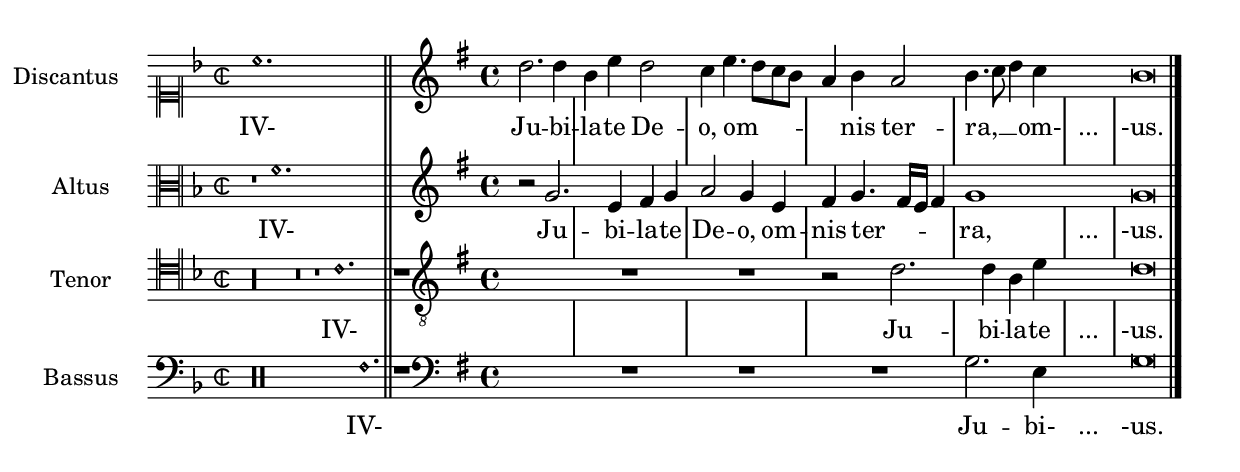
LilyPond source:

%% Do not edit this file; it is auto-generated from LSR http://lsr.dsi.unimi.it
%% This file is in the public domain.
\version "2.12.0"

\header {
  lsrtags = "ancient-notation, template"

  texidoces = "
Al transcribir música mensural, es útil un «incipit» al compienzo
de la pieza para indicar la tonalidad y el tempo
originales. Aunque los músicos actuales están acostumbrados a las
barras de compás para reconocer con más facilidad los patrones
rítmicos, durante el período de la música mensural aún no se
habíen inventado las líneas divisorias; de hecho, la medida solía
cambiar a cada pocas notas. Como compromiso, a menudo las líneas
divisorias se imprimen entre los pentagramas en vez de hacerlo
encima de ellos.

"
  doctitlees = "Plantilla de notación de música antigua (transcripción moderna de música mensural)"
  
  texidocde = "
Bei der Transkription von Mensuralmusik ist es oft erwünscht, ein 
Incipit an den Anfang des Stückes zu stellen, damit klar ist, wie 
Tempo und Schlüssel in der Originalnotation gesetzt waren. Während 
heutzutage Musiker an Taktlinien gewöhnt sind, um Rhythmen schneller 
zu erkennen, wurden diese in der Mensuralmusik nicht verwendet. 
Tatsächlich ändern sich die Rhythmen auch oft alle paar Noten. Als 
ein Kompromiss werden die Notenlinien nicht auf dem System, sondern 
zwischen den Systemen geschrieben.
"

  texidocfr = "
Lorsque l'on transcrit de la musique mensurale, il est d'usage 
d'indiquer en début de partition,  par un « incipit », les tonalité 
et tempo originaux.  De nos jours, les musiciens ont l'habitude de 
voir des barres de mesure qui les aide à appréhender la structure 
rythmique.  Ces barres n'existaient pas du temps où ces œuvres ont 
été écrites ; en fait, la métrique évoluait au fil de la pièce.  Un 
compromis consiste à imprimer des barres de mesure entre les portées 
plutôt que sur la portée elle-même.

"
  doctitle = "Exemples de notation ancienne -- transcription moderne de musique mensurale"

  texidoc = "
When transcribing mensural music, an incipit at the beginning of the
piece is useful to indicate the original key and tempo. While today
musicians are used to bar lines in order to faster recognize rhythmic
patterns, bar lines were not yet invented during the period of mensural
music; in fact, the meter often changed after every few notes. As a
compromise, bar lines are often printed between the staves rather than
on the staves. 

"
  doctitle = "Ancient notation template -- modern transcription of mensural music"
} % begin verbatim

global = {
  \set Score.skipBars = ##t

  % incipit
  \once \override Score.SystemStartBracket #'transparent = ##t
  \override Score.SpacingSpanner #'spacing-increment = #1.0 % tight spacing
  \key f \major
  \time 2/2
  \once \override Staff.TimeSignature #'style = #'neomensural
  \override Voice.NoteHead #'style = #'neomensural
  \override Voice.Rest #'style = #'neomensural
  \set Staff.printKeyCancellation = ##f
  \cadenzaOn % turn off bar lines
  \skip 1*10
  \once \override Staff.BarLine #'transparent = ##f
  \bar "||"
  \skip 1*1 % need this extra \skip such that clef change comes
            % after bar line
  \bar ""

  % main
  \revert Score.SpacingSpanner #'spacing-increment % CHECK: no effect?
  \cadenzaOff % turn bar lines on again
  \once \override Staff.Clef #'full-size-change = ##t
  \set Staff.forceClef = ##t
  \key g \major
  \time 4/4
  \override Voice.NoteHead #'style = #'default
  \override Voice.Rest #'style = #'default

  % FIXME: setting printKeyCancellation back to #t must not
  % occur in the first bar after the incipit.  Dto. for forceClef.
  % Therefore, we need an extra \skip.
  \skip 1*1
  \set Staff.printKeyCancellation = ##t
  \set Staff.forceClef = ##f

  \skip 1*7 % the actual music

  % let finis bar go through all staves
  \override Staff.BarLine #'transparent = ##f

  % finis bar
  \bar "|."
}

discantusNotes = {
  \transpose c' c'' {
    \set Staff.instrumentName = #"Discantus  "

    % incipit
    \clef "neomensural-c1"
    c'1. s2   % two bars
    \skip 1*8 % eight bars
    \skip 1*1 % one bar

    % main
    \clef "treble"
    d'2. d'4 |
    b e' d'2 |
    c'4 e'4.( d'8 c' b |
    a4) b a2 |
    b4.( c'8 d'4) c'4 |
    \once \override NoteHead #'transparent = ##t c'1 |
    b\breve |
  }
}

discantusLyrics = \lyricmode {
  % incipit
  IV-

  % main
  Ju -- bi -- |
  la -- te De -- |
  o, om --
  nis ter -- |
  ra, __ om- |
  "..." |
  -us. |
}

altusNotes = {
  \transpose c' c'' {
    \set Staff.instrumentName = #"Altus  "

    % incipit
    \clef "neomensural-c3"
    r1        % one bar
    f1. s2    % two bars
    \skip 1*7 % seven bars
    \skip 1*1 % one bar

    % main
    \clef "treble"
    r2 g2. e4 fis g | % two bars
    a2 g4 e |
    fis g4.( fis16 e fis4) |
    g1 |
    \once \override NoteHead #'transparent = ##t g1 |
    g\breve |
  }
}

altusLyrics = \lyricmode {
  % incipit
  IV-

  % main
  Ju -- bi -- la -- te | % two bars
  De -- o, om -- |
  nis ter -- ra, |
  "..." |
  -us. |
}

tenorNotes = {
  \transpose c' c' {
    \set Staff.instrumentName = #"Tenor  "

    % incipit
    \clef "neomensural-c4"
    r\longa   % four bars
    r\breve   % two bars
    r1        % one bar
    c'1. s2   % two bars
    \skip 1*1 % one bar
    \skip 1*1 % one bar

    % main
    \clef "treble_8"
    R1 |
    R1 |
    R1 |
    r2 d'2. d'4 b e' | % two bars
    \once \override NoteHead #'transparent = ##t e'1 |
    d'\breve |
  }
}

tenorLyrics = \lyricmode {
  % incipit
  IV-

  % main
  Ju -- bi -- la -- te | % two bars
  "..." |
  -us. |
}

bassusNotes = {
  \transpose c' c' {
    \set Staff.instrumentName = #"Bassus  "

    % incipit
    \clef "bass"
    r\maxima  % eight bars
    f1. s2    % two bars
    \skip 1*1 % one bar

    % main
    \clef "bass"
    R1 |
    R1 |
    R1 |
    R1 |
    g2. e4 |
    \once \override NoteHead #'transparent = ##t e1 |
    g\breve |
  }
}

bassusLyrics = \lyricmode {
  % incipit
  IV-

  % main
  Ju -- bi- |
  "..." |
  -us. |
}

\score {
  \new StaffGroup = choirStaff <<
    \new Voice =
      "discantusNotes" << \global \discantusNotes >>
    \new Lyrics =
      "discantusLyrics" \lyricsto discantusNotes { \discantusLyrics }
    \new Voice =
      "altusNotes" << \global \altusNotes >>
    \new Lyrics =
      "altusLyrics" \lyricsto altusNotes { \altusLyrics }
    \new Voice =
      "tenorNotes" << \global \tenorNotes >>
    \new Lyrics =
      "tenorLyrics" \lyricsto tenorNotes { \tenorLyrics }
    \new Voice =
      "bassusNotes" << \global \bassusNotes >>
    \new Lyrics =
      "bassusLyrics" \lyricsto bassusNotes { \bassusLyrics }
  >>
  \layout {
    \context {
      \Score

      % no bars in staves
      \override BarLine #'transparent = ##t

      % incipit should not start with a start delimiter
      \remove "System_start_delimiter_engraver"
    }
    \context {
      \Voice

      % no slurs
      \override Slur #'transparent = ##t

      % Comment in the below "\remove" command to allow line
      % breaking also at those barlines where a note overlaps
      % into the next bar.  The command is commented out in this
      % short example score, but especially for large scores, you
      % will typically yield better line breaking and thus improve
      % overall spacing if you comment in the following command.
      %\remove "Forbid_line_break_engraver"
    }
  }
}



